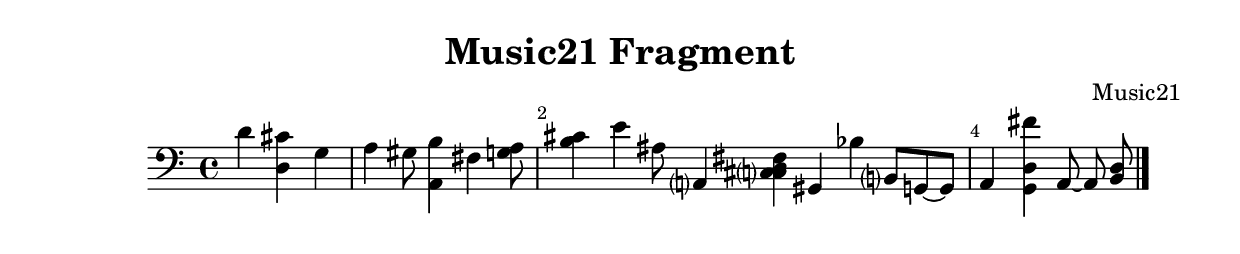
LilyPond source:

%=============================================
%   created by MuseScore Version: 1.3
%          domingo, 26 de julho de 2015
%=============================================

\version "2.12.0"



#(set-default-paper-size "a4")

\paper {
  line-width    = 190\mm
  left-margin   = 10\mm
  top-margin    = 10\mm
  bottom-margin = 20\mm
  %%indent = 0 \mm 
  %%set to ##t if your score is less than one page: 
  ragged-last-bottom = ##t 
  ragged-bottom = ##f  
  %% in orchestral scores you probably want the two bold slashes 
  %% separating the systems: so uncomment the following line: 
  %% system-separator-markup = \slashSeparator 
  }

\header {
    title = "Music21 Fragment"
    composer = "Music21"
    }

AvoiceAA = \relative c{
    \set Staff.instrumentName = #""
    \set Staff.shortInstrumentName = #""
    \clef bass
    %staffkeysig
    \key c \major 
    %bartimesig: 
    \time 4/4 
    \partial 4*3
    d'4 <d, cis'> g      | % 1
    a gis8 <a, b'>4 fis' <g a>8      | % 2
    <b cis>4 e ais,8 a,4      | % 3
    <c cis d fis> gis bes' b,8 g~      | % 4
    g a4 <g d' fis'> a8~      | % 5
    a <b d> \bar "|." 
}% end of last bar in partorvoice


\score { 
    << 
        \context Staff = ApartA << 
            \context Voice = AvoiceAA \AvoiceAA
        >>




      \set Score.skipBars = ##t
      %%\set Score.melismaBusyProperties = #'()
      \override Score.BarNumber #'break-visibility = #end-of-line-invisible %%every bar is numbered.!!!
      %% remove previous line to get barnumbers only at beginning of system.
       #(set-accidental-style 'modern-cautionary)
      \set Score.markFormatter = #format-mark-box-letters %%boxed rehearsal-marks
       \override Score.TimeSignature #'style = #'() %%makes timesigs always numerical
      %% remove previous line to get cut-time/alla breve or common time 
      \set Score.pedalSustainStyle = #'mixed 
       %% make spanners comprise the note it end on, so that there is no doubt that this note is included.
       \override Score.TrillSpanner #'(bound-details right padding) = #-2
      \override Score.TextSpanner #'(bound-details right padding) = #-1
      %% Lilypond's normal textspanners are too weak:  
      \override Score.TextSpanner #'dash-period = #1
      \override Score.TextSpanner #'dash-fraction = #0.5
      %% lilypond chordname font, like mscore jazzfont, is both far too big and extremely ugly (olagunde@start.no):
      \override Score.ChordName #'font-family = #'roman 
      \override Score.ChordName #'font-size =#0 
      %% In my experience the normal thing in printed scores is maj7 and not the triangle. (olagunde):
      \set Score.majorSevenSymbol = \markup {maj7}
  >>

  %% Boosey and Hawkes, and Peters, have barlines spanning all staff-groups in a score,
  %% Eulenburg and Philharmonia, like Lilypond, have no barlines between staffgroups.
  %% If you want the Eulenburg/Lilypond style, comment out the following line:
  \layout {\context {\Score \consists Span_bar_engraver}}
}%% end of score-block 

#(set-global-staff-size 20)
